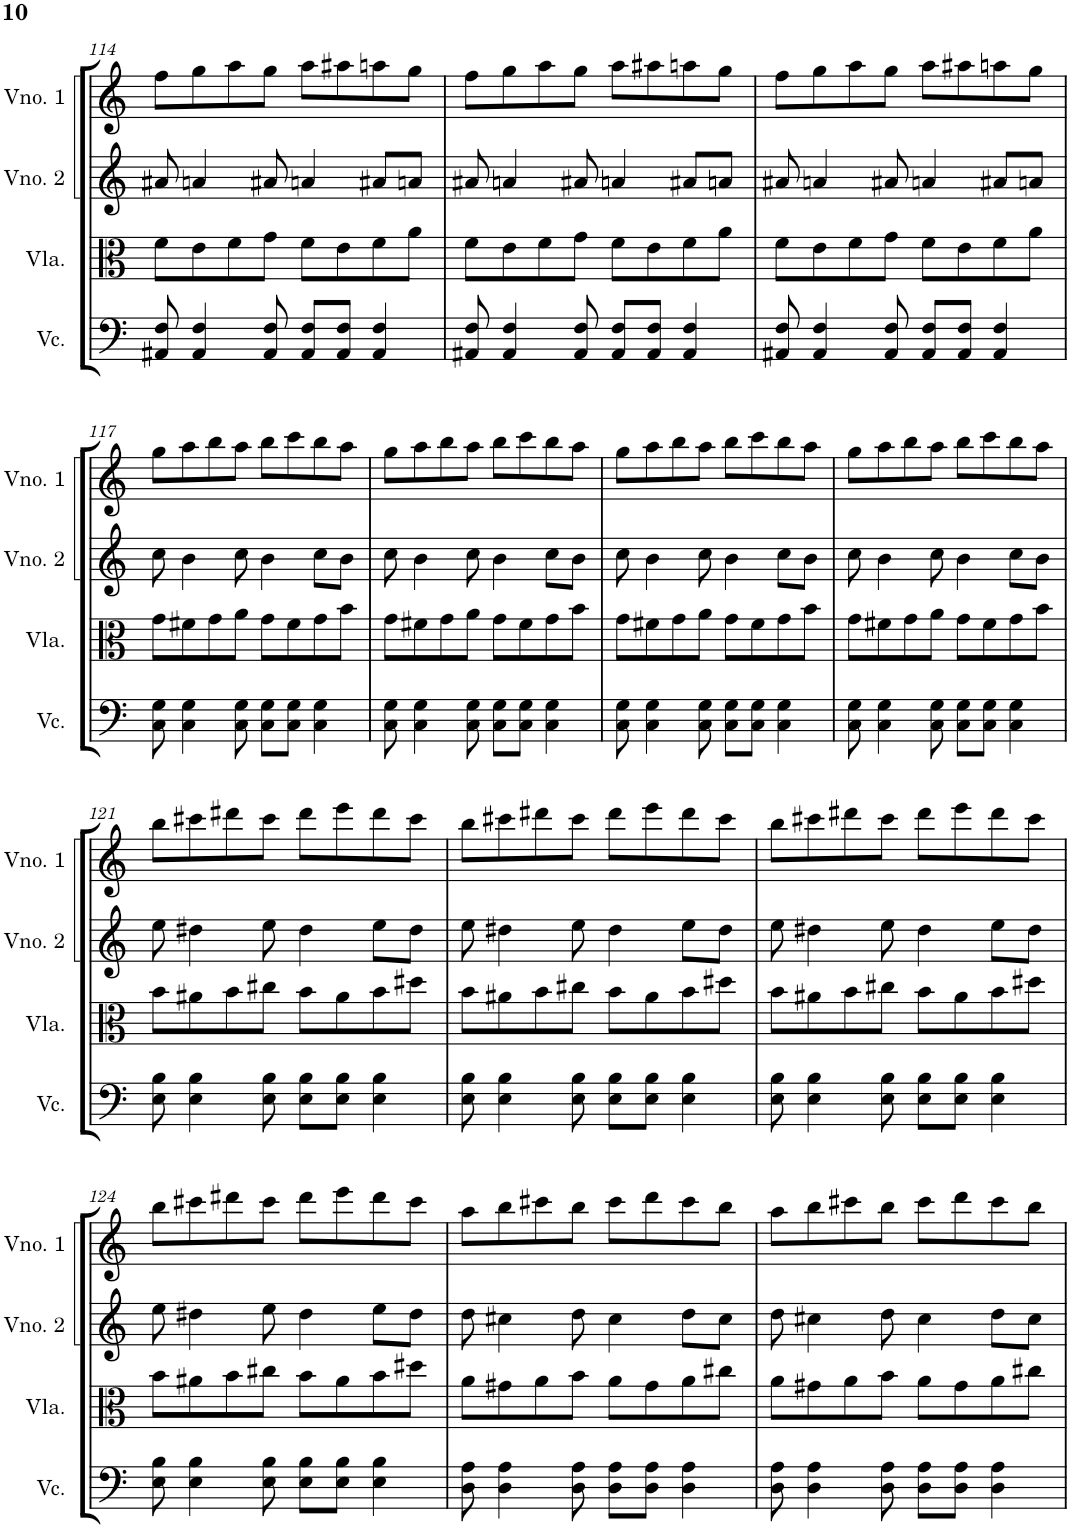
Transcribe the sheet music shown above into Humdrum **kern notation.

**kern	**kern	**kern	**kern
*part4	*part3	*part2	*part1
*staff4	*staff3	*staff2	*staff1
*I"Violoncelo	*I"Viola	*I"Violino 2	*I"Violino 1
*I'Vc.	*I'Vla.	*I'Vno. 2	*I'Vno. 1
!!LO:PB:g=z
*clefF4	*clefC3	*clefG2	*clefG2
*k[]	*k[]	*k[]	*k[]
*M4/4	*M4/4	*M4/4	*M4/4
=114	=114	=114	=114
8AA#X/ 8F/	8f\L	8a#X/	8ff\L
4AA#/ 4F/	8e\	4an/	8gg\
.	8f\	.	8aa\
8AA#/ 8F/	8g\J	8a#X/	8gg\J
8AA#/ 8F/L	8f\L	4an/	8aa\L
8AA#/ 8F/J	8e\	.	8aa#X\
4AA#/ 4F/	8f\	8a#X/L	8aan\
.	8a\J	8an/J	8gg\J
=115	=115	=115	=115
8AA#X/ 8F/	8f\L	8a#X/	8ff\L
4AA#/ 4F/	8e\	4an/	8gg\
.	8f\	.	8aa\
8AA#/ 8F/	8g\J	8a#X/	8gg\J
8AA#/ 8F/L	8f\L	4an/	8aa\L
8AA#/ 8F/J	8e\	.	8aa#X\
4AA#/ 4F/	8f\	8a#X/L	8aan\
.	8a\J	8an/J	8gg\J
=116	=116	=116	=116
8AA#X/ 8F/	8f\L	8a#X/	8ff\L
4AA#/ 4F/	8e\	4an/	8gg\
.	8f\	.	8aa\
8AA#/ 8F/	8g\J	8a#X/	8gg\J
8AA#/ 8F/L	8f\L	4an/	8aa\L
8AA#/ 8F/J	8e\	.	8aa#X\
4AA#/ 4F/	8f\	8a#X/L	8aan\
.	8a\J	8an/J	8gg\J
!!LO:LB:g=z
=117	=117	=117	=117
8C\ 8G\	8g\L	8cc\	8gg\L
4C\ 4G\	8f#X\	4b\	8aa\
.	8g\	.	8bb\
8C\ 8G\	8a\J	8cc\	8aa\J
8C\ 8G\L	8g\L	4b\	8bb\L
8C\ 8G\J	8f#\	.	8ccc\
4C\ 4G\	8g\	8cc\L	8bb\
.	8b\J	8b\J	8aa\J
=118	=118	=118	=118
8C\ 8G\	8g\L	8cc\	8gg\L
4C\ 4G\	8f#X\	4b\	8aa\
.	8g\	.	8bb\
8C\ 8G\	8a\J	8cc\	8aa\J
8C\ 8G\L	8g\L	4b\	8bb\L
8C\ 8G\J	8f#\	.	8ccc\
4C\ 4G\	8g\	8cc\L	8bb\
.	8b\J	8b\J	8aa\J
=119	=119	=119	=119
8C\ 8G\	8g\L	8cc\	8gg\L
4C\ 4G\	8f#X\	4b\	8aa\
.	8g\	.	8bb\
8C\ 8G\	8a\J	8cc\	8aa\J
8C\ 8G\L	8g\L	4b\	8bb\L
8C\ 8G\J	8f#\	.	8ccc\
4C\ 4G\	8g\	8cc\L	8bb\
.	8b\J	8b\J	8aa\J
=120	=120	=120	=120
8C\ 8G\	8g\L	8cc\	8gg\L
4C\ 4G\	8f#X\	4b\	8aa\
.	8g\	.	8bb\
8C\ 8G\	8a\J	8cc\	8aa\J
8C\ 8G\L	8g\L	4b\	8bb\L
8C\ 8G\J	8f#\	.	8ccc\
4C\ 4G\	8g\	8cc\L	8bb\
.	8b\J	8b\J	8aa\J
!!LO:LB:g=z
=121	=121	=121	=121
8E\ 8B\	8b\L	8ee\	8bb\L
4E\ 4B\	8a#X\	4dd#X\	8ccc#X\
.	8b\	.	8ddd#X\
8E\ 8B\	8cc#X\J	8ee\	8ccc#\J
8E\ 8B\L	8b\L	4dd#\	8ddd#\L
8E\ 8B\J	8a#\	.	8eee\
4E\ 4B\	8b\	8ee\L	8ddd#\
.	8dd#X\J	8dd#\J	8ccc#\J
=122	=122	=122	=122
8E\ 8B\	8b\L	8ee\	8bb\L
4E\ 4B\	8a#X\	4dd#X\	8ccc#X\
.	8b\	.	8ddd#X\
8E\ 8B\	8cc#X\J	8ee\	8ccc#\J
8E\ 8B\L	8b\L	4dd#\	8ddd#\L
8E\ 8B\J	8a#\	.	8eee\
4E\ 4B\	8b\	8ee\L	8ddd#\
.	8dd#X\J	8dd#\J	8ccc#\J
=123	=123	=123	=123
8E\ 8B\	8b\L	8ee\	8bb\L
4E\ 4B\	8a#X\	4dd#X\	8ccc#X\
.	8b\	.	8ddd#X\
8E\ 8B\	8cc#X\J	8ee\	8ccc#\J
8E\ 8B\L	8b\L	4dd#\	8ddd#\L
8E\ 8B\J	8a#\	.	8eee\
4E\ 4B\	8b\	8ee\L	8ddd#\
.	8dd#X\J	8dd#\J	8ccc#\J
!!LO:LB:g=z
=124	=124	=124	=124
8E\ 8B\	8b\L	8ee\	8bb\L
4E\ 4B\	8a#X\	4dd#X\	8ccc#X\
.	8b\	.	8ddd#X\
8E\ 8B\	8cc#X\J	8ee\	8ccc#\J
8E\ 8B\L	8b\L	4dd#\	8ddd#\L
8E\ 8B\J	8a#\	.	8eee\
4E\ 4B\	8b\	8ee\L	8ddd#\
.	8dd#X\J	8dd#\J	8ccc#\J
=125	=125	=125	=125
8D\ 8A\	8a\L	8dd\	8aa\L
4D\ 4A\	8g#X\	4cc#X\	8bb\
.	8a\	.	8ccc#X\
8D\ 8A\	8b\J	8dd\	8bb\J
8D\ 8A\L	8a\L	4cc#\	8ccc#\L
8D\ 8A\J	8g#\	.	8ddd\
4D\ 4A\	8a\	8dd\L	8ccc#\
.	8cc#X\J	8cc#\J	8bb\J
=126	=126	=126	=126
8D\ 8A\	8a\L	8dd\	8aa\L
4D\ 4A\	8g#X\	4cc#X\	8bb\
.	8a\	.	8ccc#X\
8D\ 8A\	8b\J	8dd\	8bb\J
8D\ 8A\L	8a\L	4cc#\	8ccc#\L
8D\ 8A\J	8g#\	.	8ddd\
4D\ 4A\	8a\	8dd\L	8ccc#\
.	8cc#X\J	8cc#\J	8bb\J
=	=	=	=
*-	*-	*-	*-
